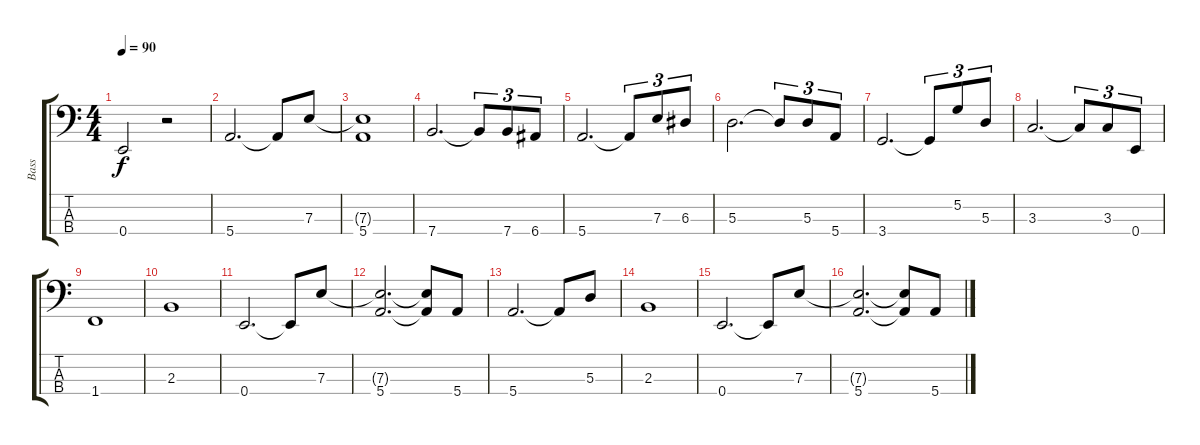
\track ("Bass" "Bass") {instrument electricbassfinger}
\staff {score tabs}
\tuning (G2 D2 A1 E1) {hide}
\ts (4 4)
\tempo 90
\clef f4
\ks c
0.4.2{dy f} r.2 |
5.4.2{d} 5.4{t}.8 7.3.8 |
(7.3{t} 5.4).1 |
7.4.2{d} 7.4{t}.8{tu (3 2)} 7.4.8{tu (3 2)} 6.4.8{tu (3 2)} |
5.4.2{d} 5.4{t}.8{tu (3 2)} 7.3.8{tu (3 2)} 6.3.8{tu (3 2)} |
5.3.2{d} 5.3{t}.8{tu (3 2)} 5.3.8{tu (3 2)} 5.4.8{tu (3 2)} |
3.4.2{d} 3.4{t}.8{tu (3 2)} 5.2.8{tu (3 2)} 5.3.8{tu (3 2)} |
3.3.2{d} 3.3{t}.8{tu (3 2)} 3.3.8{tu (3 2)} 0.4.8{tu (3 2)} |
1.4.1 |
2.3.1 |
0.4.2{d} 0.4{t}.8 7.3.8 |
(7.3{t} 5.4).2{d} (7.3{t} 5.4{t}).8 5.4.8 |
5.4.2{d} 5.4{t}.8 5.3.8 |
2.3.1 |
0.4.2{d} 0.4{t}.8 7.3.8 |
(7.3{t} 5.4).2{d} (7.3{t} 5.4{t}).8 5.4.8
